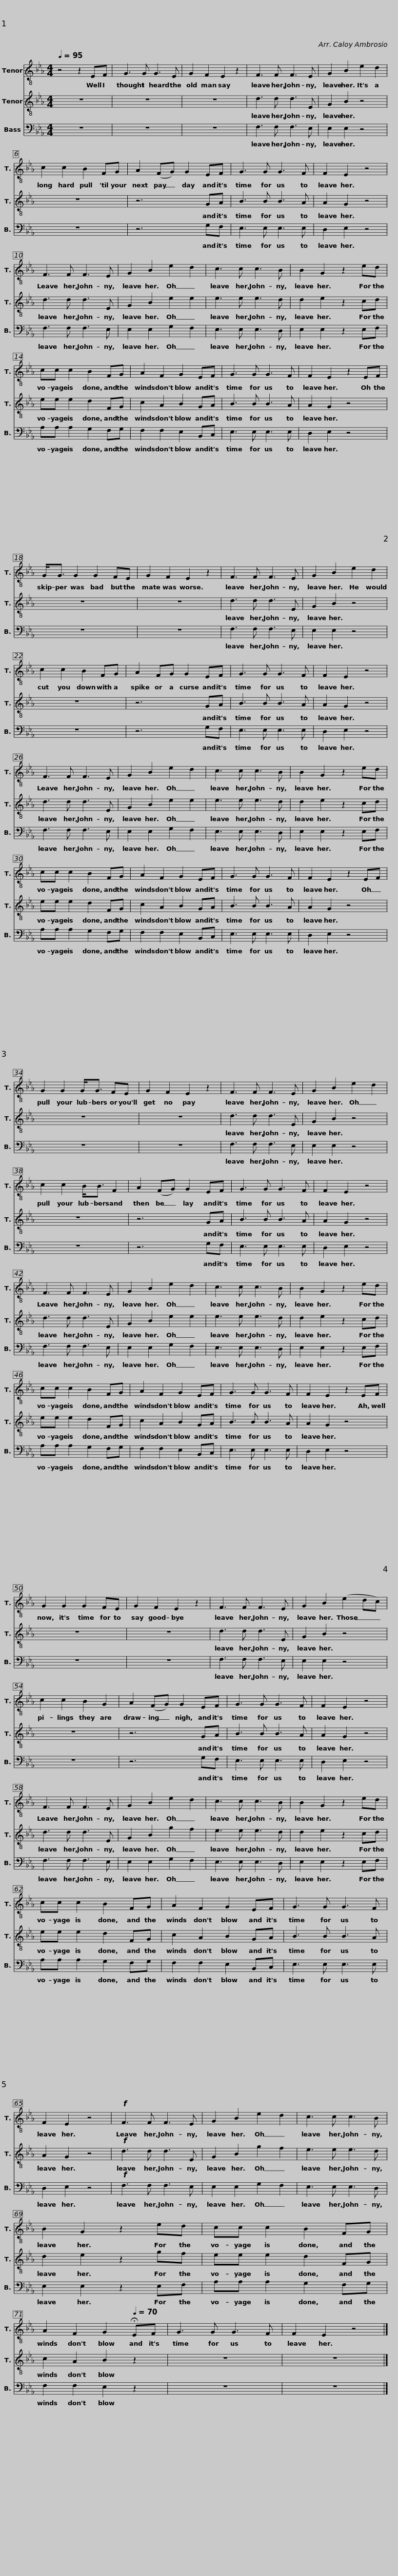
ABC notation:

X:1
%%score 1 2 3
L:1/8
Q:1/4=95
M:4/4
I:linebreak $
K:Eb
V:1 treble-8
V:2 treble-8
V:3 bass
V:1
 z4 z2 EF | G3 G G3 E | G2 F2 E2 z2 | F3 F F3 E | G2 B2 e2 d2 |$ %5
 c2 c2 B2 FG | A2 (FG) G2 EF | G3 G G3 F | F2 E2 z4 | F3 F F3 E |$ %10
 G2 B2 e2 d2 | c3 c c3 B | B2 G2 z2 ed | cc c2 B2 FG |$ A2 F2 G2 EF | %15
 G3 G G3 F | F2 E2 z2 EF | G<G G2 G2 FE |$ G2 F2 E2 z2 | F3 F F3 E | %20
 G2 B2 e2 d2 | c2 c2 B2 FG |$ A2 FG G2 EF | G3 G G3 F | F2 E2 z4 | %25
 F3 F F3 E | G2 B2 e2 d2 |$ c3 c c3 B | B2 G2 z2 ed | cc c2 B2 FG | %30
 A2 F2 G2 EF |$ G3 G G3 F | F2 E2 z2 EF | G2 G2 G<G FE | G2 F2 E2 z2 | %35
 F3 F F3 E |$ G2 B2 e2 d2 | c2 c2 B<B F2 | A2 (FG) G2 EF | G3 G G3 F | %40
 F2 E2 z4 |$ F3 F F3 E | G2 B2 e2 d2 | c3 c c3 B | B2 G2 z2 ed |$ %45
 cc c2 B2 FG | A2 F2 G2 EF | G3 G G3 F | F2 E2 z2 EF |$ G2 G2 G2 FE | %50
 G2 F2 E2 z2 | F3 F F3 E | G2 B2 (e2 dc) | c2 c2 B2 G2 |$ A2 (FG) G2 EF | %55
 G3 G G3 F | F2 E2 z4 | F3 F F3 E | G2 B2 e2 d2 |$ c3 c c3 B | %60
 B2 G2 z2 ed | cc c2 B2 FG | A2 F2 G2 EF |$ G3 G G3 F | F2 E2 z4 | %65
!f! F3 F F3 E | G2 B2 e2 d2 | c3 c c3 B |$ B2 G2 z2 ed | cc c2 B2 FG | %70
 A2 F2 G2[Q:1/4=70] !fermata!EF | G3 G G3 F | F2 E2 z4 |] %73
V:2
 z8 | z8 | z8 | d3 d d3 E | G2 B2 z4 |$ %5
 z8 | z6 GA | B3 B B3 A | A2 G2 z4 | d3 d d3 E |$ %10
 G2 B2 e2 e2 | e3 e e3 d | d2 e2 z2 cd | ee e2 d2 FG |$ c2 A2 B2 GA | %15
 B3 B B3 A | A2 G2 z4 | z8 |$ z8 | d3 d d3 E | %20
 G2 B2 z4 | z8 |$ z6 GA | B3 B B3 A | A2 G2 z4 | %25
 d3 d d3 E | G2 B2 e2 e2 |$ e3 e e3 d | d2 e2 z2 cd | ee e2 d2 FG | %30
 c2 A2 B2 GA |$ B3 B B3 A | A2 G2 z4 | z8 | z8 | %35
 d3 d d3 E |$ G2 B2 z4 | z8 | z6 GA | B3 B B3 A | %40
 A2 G2 z4 |$ d3 d d3 E | G2 B2 e2 e2 | e3 e e3 d | d2 e2 z2 cd |$ %45
 ee e2 d2 FG | c2 A2 B2 GA | B3 B B3 A | A2 G2 z4 |$ z8 | %50
 z8 | d3 d d3 E | G2 B2 z4 | z8 |$ z6 GA | %55
 B3 B B3 A | A2 G2 z4 | d3 d d3 E | G2 B2 g2 f2 |$ e3 e e3 d | %60
 d2 e2 z2 cd | ee e2 d2 FG | c2 A2 B2 GA |$ B3 B B3 A | A2 G2 z4 | %65
!f! d3 d d3 E | G2 B2 g2 f2 | e3 e e3 d |$ d2 e2 z2 gf | ee e2 d2 FG | %70
 c2 A2 B2 z2 | z8 | z8 |] %73
V:3
 z8 | z8 | z8 | F,3 F, F,3 E, | E,2 E,2 z4 |$ %5
 z8 | z6 G,F, | E,3 E, E,3 E, | D,2 E,2 z4 | F,3 F, F,3 E, |$ %10
 E,2 E,2 G,2 F,2 | E,3 E, E,3 D, | E,2 E,2 z2 E,F, | A,A, A,2 G,2 F,G, |$ F,2 F,2 E,2 B,,C, | %15
 E,3 E, E,3 E, | D,2 E,2 z4 | z8 |$ z8 | F,3 F, F,3 E, | %20
 E,2 E,2 z4 | z8 |$ z6 G,F, | E,3 E, E,3 E, | D,2 E,2 z4 | %25
 F,3 F, F,3 E, | E,2 E,2 G,2 F,2 |$ E,3 E, E,3 D, | E,2 E,2 z2 E,F, | A,A, A,2 G,2 F,G, | %30
 F,2 F,2 E,2 B,,C, |$ E,3 E, E,3 E, | D,2 E,2 z4 | z8 | z8 | %35
 F,3 F, F,3 E, |$ E,2 E,2 z4 | z8 | z6 G,F, | E,3 E, E,3 E, | %40
 D,2 E,2 z4 |$ F,3 F, F,3 E, | E,2 E,2 G,2 F,2 | E,3 E, E,3 D, | E,2 E,2 z2 E,F, |$ %45
 A,A, A,2 G,2 F,G, | F,2 F,2 E,2 B,,C, | E,3 E, E,3 E, | D,2 E,2 z4 |$ z8 | %50
 z8 | F,3 F, F,3 E, | E,2 E,2 z4 | z8 |$ z6 G,F, | %55
 E,3 E, E,3 E, | D,2 E,2 z4 | F,3 F, F,3 E, | E,2 E,2 G,2 F,2 |$ E,3 E, E,3 D, | %60
 E,2 E,2 z2 E,F, | A,A, A,2 G,2 F,G, | F,2 F,2 E,2 B,,C, |$ E,3 E, E,3 E, | D,2 E,2 z4 | %65
!f! F,3 F, F,3 E, | E,2 E,2 G,2 F,2 | E,3 E, E,3 D, |$ E,2 E,2 z2 E,F, | A,A, A,2 G,2 F,G, | %70
 F,2 F,2 E,2 z2 | z8 | z8 |] %73
